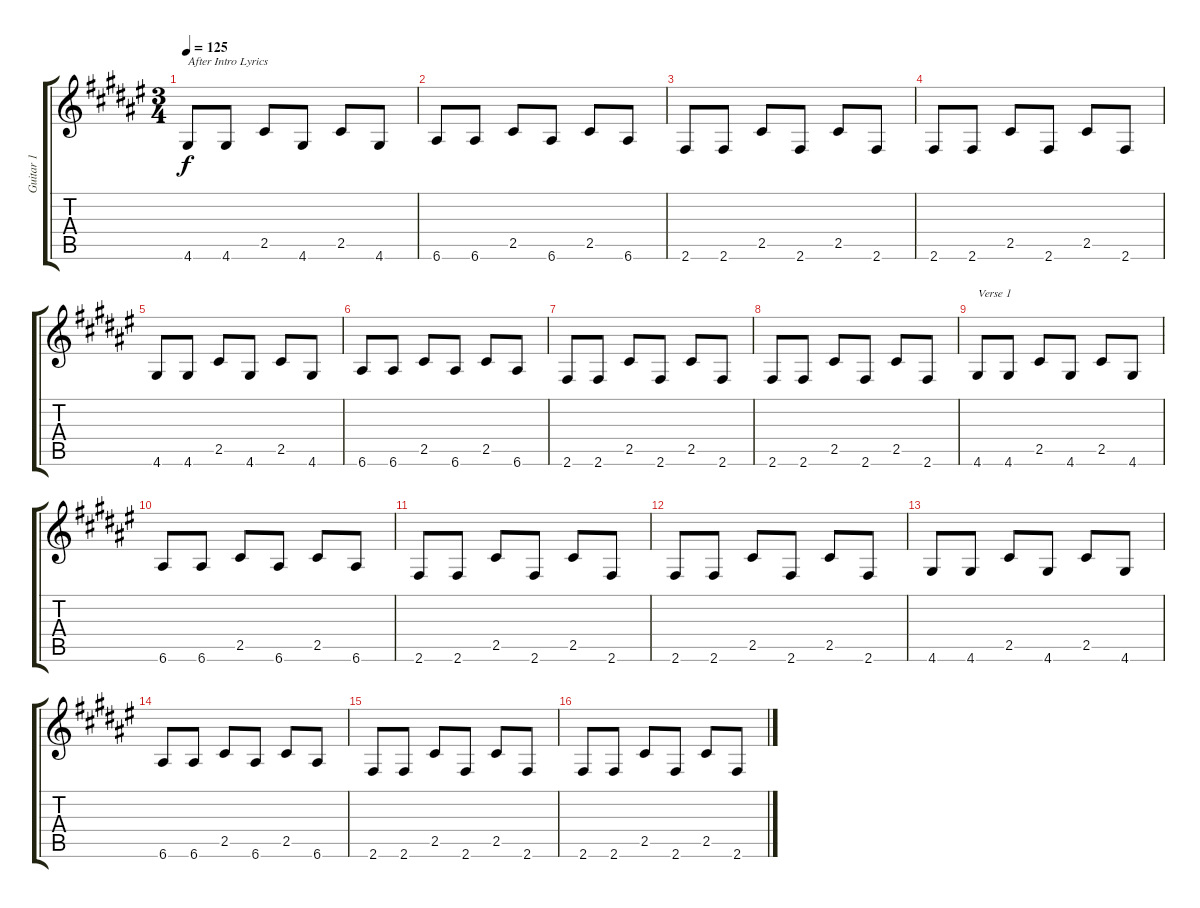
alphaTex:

\track ("Guitar 1" "Guitar 1") {instrument electricguitarclean}
\staff {score tabs}
\tuning (E4 B3 Ab3 E3 B2 E2) {hide}
\ts (3 4)
\tempo 125
\clef g2
\ks f#
4.6.8{txt "After Intro Lyrics" dy f} 4.6.8 2.5.8 4.6.8 2.5.8 4.6.8 |
6.6.8 6.6.8 2.5.8 6.6.8 2.5.8 6.6.8 |
2.6.8 2.6.8 2.5.8 2.6.8 2.5.8 2.6.8 |
2.6.8 2.6.8 2.5.8 2.6.8 2.5.8 2.6.8 |
4.6.8 4.6.8 2.5.8 4.6.8 2.5.8 4.6.8 |
6.6.8 6.6.8 2.5.8 6.6.8 2.5.8 6.6.8 |
2.6.8 2.6.8 2.5.8 2.6.8 2.5.8 2.6.8 |
2.6.8 2.6.8 2.5.8 2.6.8 2.5.8 2.6.8 |
4.6.8{txt "Verse 1"} 4.6.8 2.5.8 4.6.8 2.5.8 4.6.8 |
6.6.8 6.6.8 2.5.8 6.6.8 2.5.8 6.6.8 |
2.6.8 2.6.8 2.5.8 2.6.8 2.5.8 2.6.8 |
2.6.8 2.6.8 2.5.8 2.6.8 2.5.8 2.6.8 |
4.6.8 4.6.8 2.5.8 4.6.8 2.5.8 4.6.8 |
6.6.8 6.6.8 2.5.8 6.6.8 2.5.8 6.6.8 |
2.6.8 2.6.8 2.5.8 2.6.8 2.5.8 2.6.8 |
2.6.8 2.6.8 2.5.8 2.6.8 2.5.8 2.6.8
